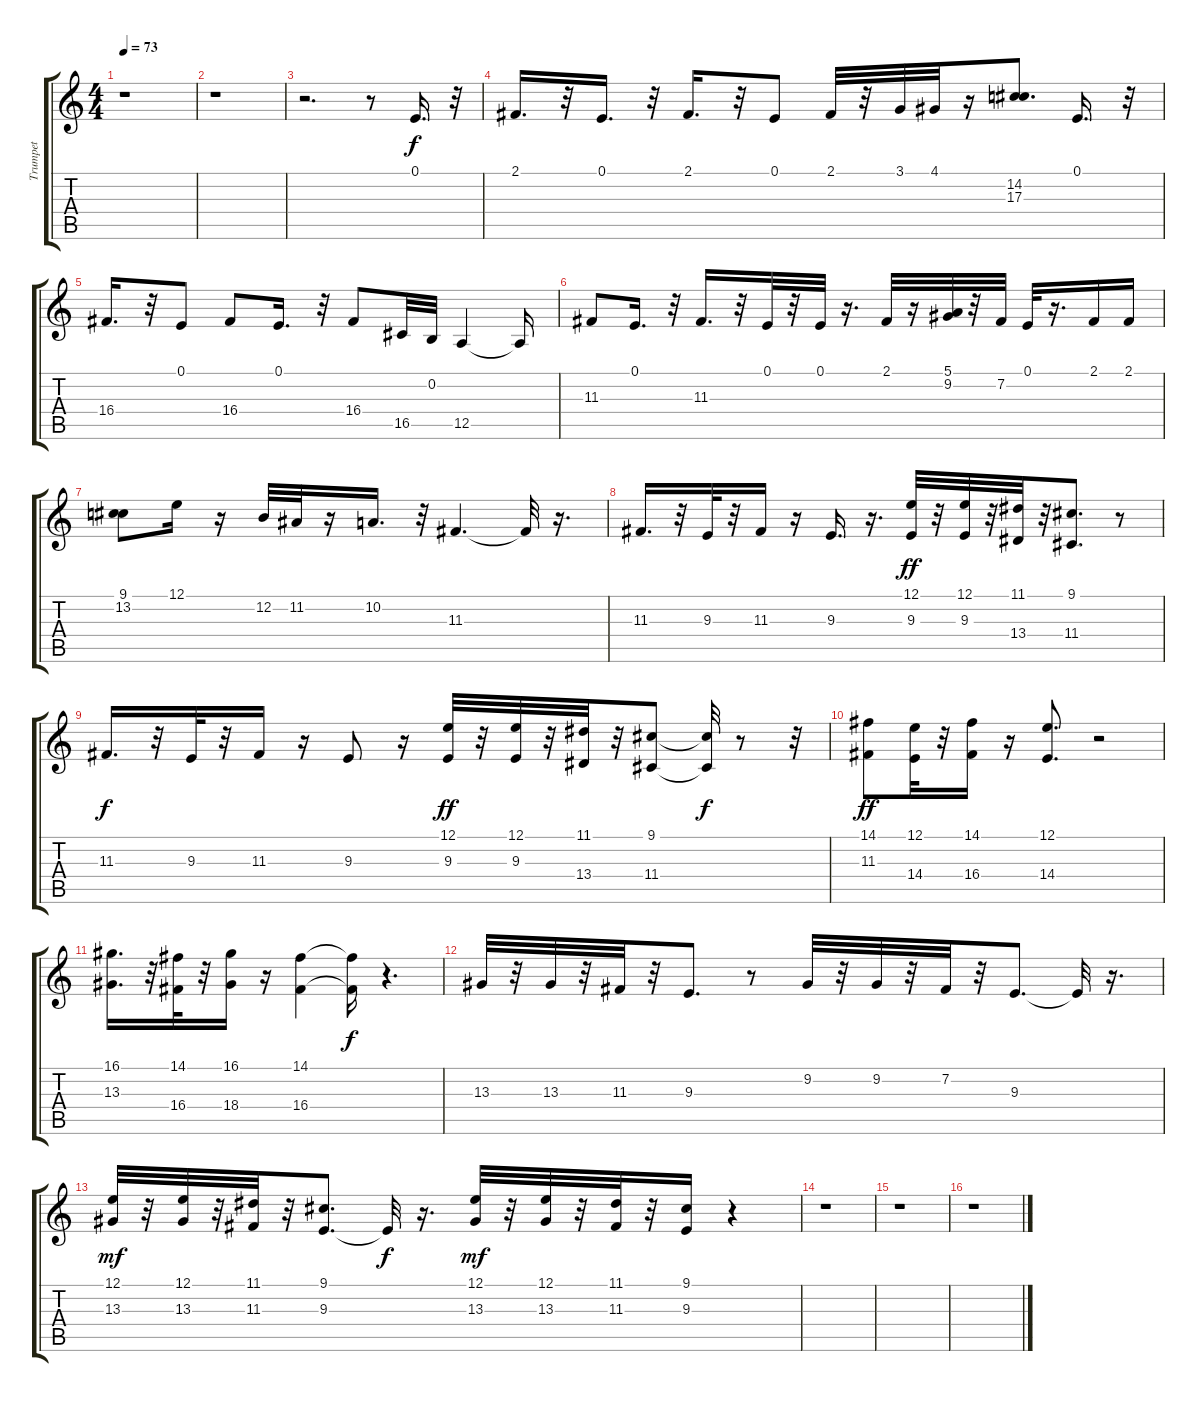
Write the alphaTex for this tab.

\track ("Trumpet" "Trumpet") {instrument trumpet}
\staff {score tabs}
\tuning (E4 B3 G3 D3 A2 E2) {hide}
\ts (4 4)
\tempo 73
\clef g2
\ks c
r.1{dy mf} |
r.1 |
r.2{d} r.8 0.1.16{d dy f} r.32 |
2.1.16{d} r.32 0.1.16{d} r.32 2.1.16{d} r.32 0.1.8 2.1.32 r.32 3.1.32 4.1.32 r.16 (14.2 17.3).8{d} 0.1.16{d} r.32 |
16.4.16{d} r.32 0.1.8 16.4.8 0.1.16{d} r.32 16.4.8 16.5.32 0.2.32 12.5.4 12.5{t}.16 |
11.3.8 0.1.16{d} r.32 11.3.16{d} r.32 0.1.32 r.32 0.1.32 r.16{d} 2.1.32 r.16 (5.1 9.2).32 r.32 7.2.32 0.1.32 r.16{d} 2.1.16 2.1.16 |
(9.1 13.2).8 12.1.16 r.16 12.2.32 11.2.32 r.16 10.2.16{d} r.32 11.3.4{d} 11.3{t}.32 r.16{d} |
11.3.16{d} r.32 9.3.32 r.32 11.3.16 r.16 9.3.16{d} r.16{d} (12.1 9.3).32{dy ff} r.32 (12.1 9.3).32 r.32 (11.1 13.4).32 r.32 (9.1 11.4).8{d} r.8 |
11.3.16{d dy f} r.32 9.3.32 r.32 11.3.16 r.16 9.3.8 r.16 (12.1 9.3).32{dy ff} r.32 (12.1 9.3).32 r.32 (11.1 13.4).32 r.32 (9.1 11.4).8 (9.1{t} 11.4{t}).32{dy f} r.8 r.32 |
(14.1 11.3).8{dy ff} (12.1 14.4).32 r.32 (14.1 16.4).16 r.16 (12.1 14.4).8{d} r.2 |
(16.1 13.3).16{d} r.32 (14.1 16.4).32 r.32 (16.1 18.4).16 r.16 (14.1 16.4).4 (14.1{t} 16.4{t}).16{dy f} r.4{d} |
13.3.32 r.32 13.3.32 r.32 11.3.32 r.32 9.3.8{d} r.8 9.2.32 r.32 9.2.32 r.32 7.2.32 r.32 9.3.8{d} 9.3{t}.32 r.16{d} |
(12.1 13.3).32{dy mf} r.32 (12.1 13.3).32 r.32 (11.1 11.3).32 r.32 (9.1 9.3).8{d} 9.3{t}.32{dy f} r.16{d} (12.1 13.3).32{dy mf} r.32 (12.1 13.3).32 r.32 (11.1 11.3).32 r.32 (9.1 9.3).16 r.4 |
r.1 |
r.1 |
r.1
